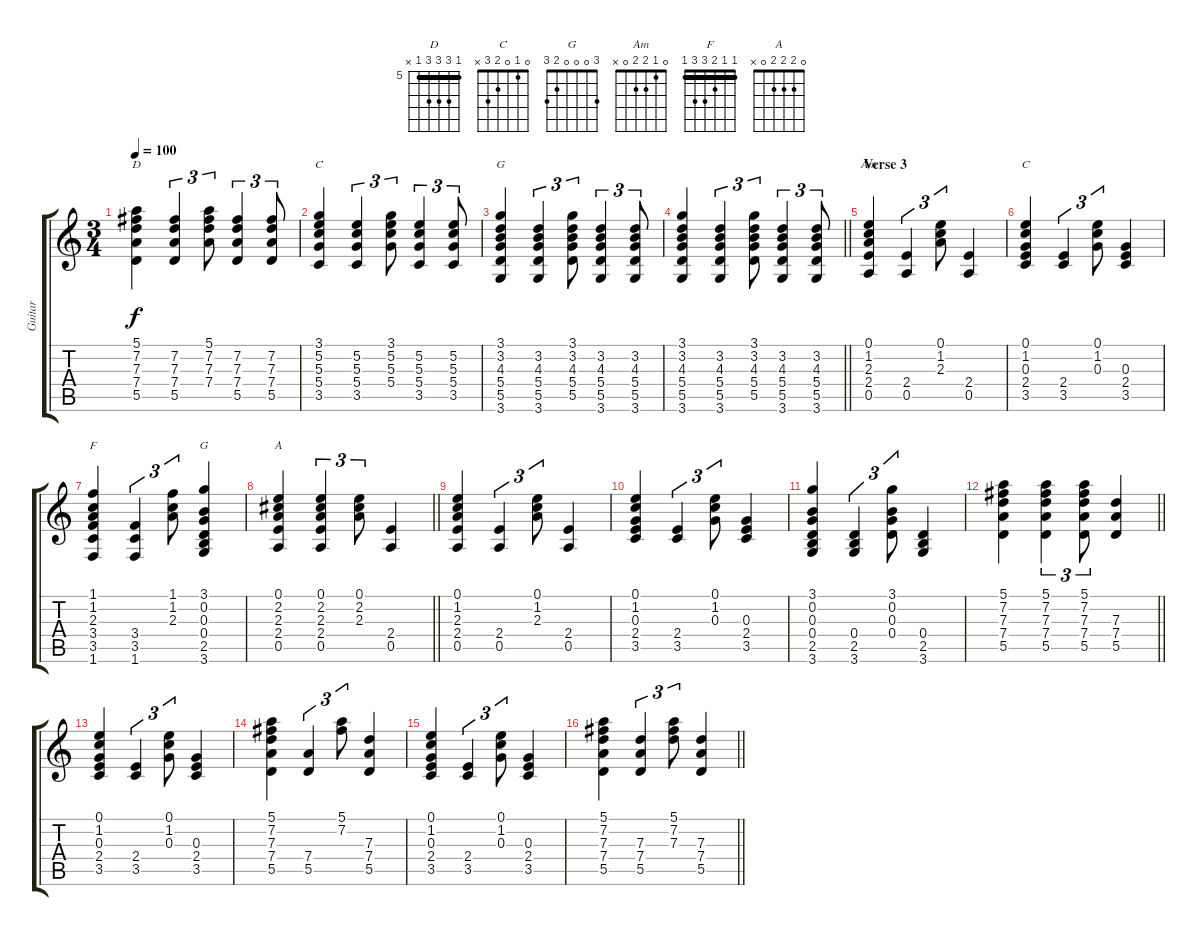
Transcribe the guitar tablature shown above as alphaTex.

\track ("Guitar" "Guitar") {instrument acousticguitarsteel}
\staff {score tabs}
\tuning (E4 B3 G3 D3 A2 E2) {hide}
\chord ("D" 5 7 7 7 5 x) {firstfret 5 barre 5}
\chord ("C" 3 5 5 5 3 x) {barre 3}
\chord ("G" 3 3 4 5 5 3) {barre 3}
\chord ("Am" 0 1 2 2 0 x)
\chord ("C" 0 1 0 2 3 x)
\chord ("F" 1 1 2 3 3 1) {barre 1}
\chord ("G" 3 0 0 0 2 3)
\chord ("A" 0 2 2 2 0 x)
\ts (3 4)
\tempo 100
\clef g2
\ks c
(5.1 7.2 7.3 7.4 5.5).4{ch "D" dy f} (7.2 7.3 7.4 5.5).4{tu (3 2)} (5.1 7.2 7.3 7.4).8{tu (3 2)} (7.2 7.3 7.4 5.5).4{tu (3 2)} (7.2 7.3 7.4 5.5).8{tu (3 2)} |
(3.1 5.2 5.3 5.4 3.5).4{ch "C"} (5.2 5.3 5.4 3.5).4{tu (3 2)} (3.1 5.2 5.3 5.4).8{tu (3 2)} (5.2 5.3 5.4 3.5).4{tu (3 2)} (5.2 5.3 5.4 3.5).8{tu (3 2)} |
(3.1 3.2 4.3 5.4 5.5 3.6).4{ch "G"} (3.2 4.3 5.4 5.5 3.6).4{tu (3 2)} (3.1 3.2 4.3 5.4 5.5).8{tu (3 2)} (3.2 4.3 5.4 5.5 3.6).4{tu (3 2)} (3.2 4.3 5.4 5.5 3.6).8{tu (3 2)} |
\barLineRight lightlight
(3.1 3.2 4.3 5.4 5.5 3.6).4 (3.2 4.3 5.4 5.5 3.6).4{tu (3 2)} (3.1 3.2 4.3 5.4 5.5).8{tu (3 2)} (3.2 4.3 5.4 5.5 3.6).4{tu (3 2)} (3.2 4.3 5.4 5.5 3.6).8{tu (3 2)} |
\section ("" "Verse 3")
(0.1 1.2 2.3 2.4 0.5).4{ch "Am"} (2.4 0.5).4{tu (3 2)} (0.1 1.2 2.3).8{tu (3 2)} (2.4 0.5).4 |
(0.1 1.2 0.3 2.4 3.5).4{ch "C"} (2.4 3.5).4{tu (3 2)} (0.1 1.2 0.3).8{tu (3 2)} (0.3 2.4 3.5).4 |
(1.1 1.2 2.3 3.4 3.5 1.6).4{ch "F"} (3.4 3.5 1.6).4{tu (3 2)} (1.1 1.2 2.3).8{tu (3 2)} (3.1 0.2 0.3 0.4 2.5 3.6).4{ch "G"} |
\barLineRight lightlight
(0.1 2.2 2.3 2.4 0.5).4{ch "A"} (0.1 2.2 2.3 2.4 0.5).4{tu (3 2)} (0.1 2.2 2.3).8{tu (3 2)} (2.4 0.5).4 |
(0.1 1.2 2.3 2.4 0.5).4 (2.4 0.5).4{tu (3 2)} (0.1 1.2 2.3).8{tu (3 2)} (2.4 0.5).4 |
(0.1 1.2 0.3 2.4 3.5).4 (2.4 3.5).4{tu (3 2)} (0.1 1.2 0.3).8{tu (3 2)} (0.3 2.4 3.5).4 |
(3.1 0.2 0.3 0.4 2.5 3.6).4 (0.4 2.5 3.6).4{tu (3 2)} (3.1 0.2 0.3 0.4).8{tu (3 2)} (0.4 2.5 3.6).4 |
\barLineRight lightlight
(5.1 7.2 7.3 7.4 5.5).4 (5.1 7.2 7.3 7.4 5.5).4{tu (3 2)} (5.1 7.2 7.3 7.4 5.5).8{tu (3 2)} (7.3 7.4 5.5).4 |
(0.1 1.2 0.3 2.4 3.5).4 (2.4 3.5).4{tu (3 2)} (0.1 1.2 0.3).8{tu (3 2)} (0.3 2.4 3.5).4 |
(5.1 7.2 7.3 7.4 5.5).4 (7.4 5.5).4{tu (3 2)} (5.1 7.2).8{tu (3 2)} (7.3 7.4 5.5).4 |
(0.1 1.2 0.3 2.4 3.5).4 (2.4 3.5).4{tu (3 2)} (0.1 1.2 0.3).8{tu (3 2)} (0.3 2.4 3.5).4 |
\barLineRight lightlight
(5.1 7.2 7.3 7.4 5.5).4 (7.3 7.4 5.5).4{tu (3 2)} (5.1 7.2 7.3).8{tu (3 2)} (7.3 7.4 5.5).4
